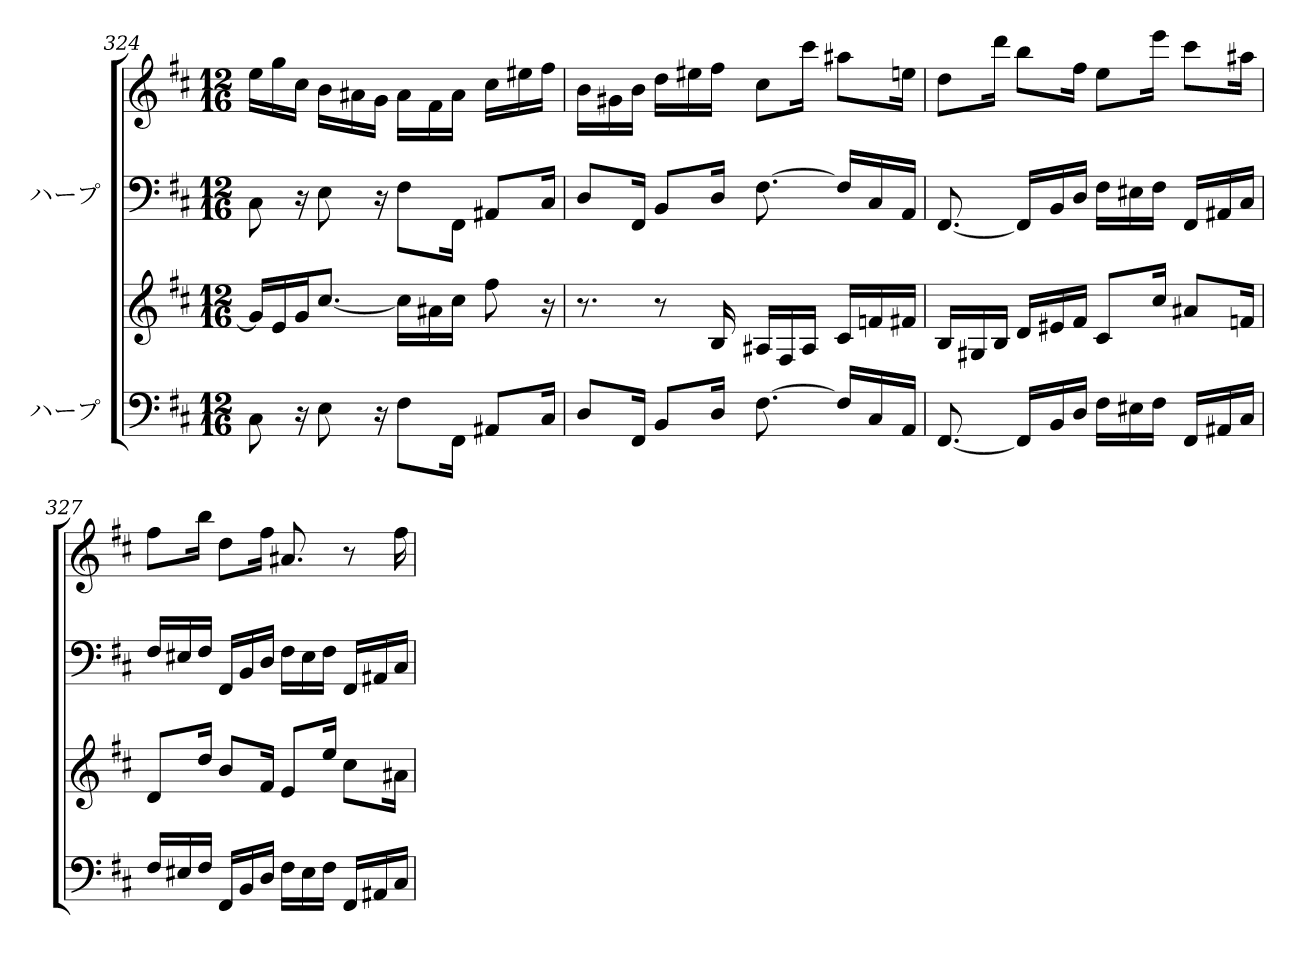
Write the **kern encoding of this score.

**kern	**kern	**kern	**kern
*part2	*part2	*part1	*part1
*staff4	*staff3	*staff2	*staff1
*I"ハープ	*	*I"ハープ	*
!!LO:PB:g=z
*clefF4	*clefG2	*clefF4	*clefG2
*k[f#c#]	*k[f#c#]	*k[f#c#]	*k[f#c#]
*M12/16	*M12/16	*M12/16	*M12/16
=324	=324	=324	=324
8C#\	16g/LL]	8C#\	16ee\LL
.	16e/	.	16gg\
16r	16g/J	16r	16cc#\JJ
8E\	[8.cc#/J	8E\	16b\LL
.	.	.	16a#X\
16r	.	16r	16g\JJ
8F#\L	16cc#\LL]	8F#\L	16a#\LL
.	16a#X\	.	16f#\
16FF#\Jk	16cc#\JJ	16FF#\Jk	16a#\JJ
8AA#X/L	8ff#\	8AA#X/L	16cc#\LL
.	.	.	16ee#X\
16C#/Jk	16r	16C#/Jk	16ff#\JJ
=325	=325	=325	=325
8D/L	8.r	8D/L	16b\LL
.	.	.	16g#X\
16FF#/Jk	.	16FF#/Jk	16b\JJ
8BB/L	8r	8BB/L	16dd\LL
.	.	.	16ee#X\
16D/Jk	16B/	16D/Jk	16ff#\JJ
[8.F#\	16A#X/LL	[8.F#\	8cc#\L
.	16F#/	.	.
.	16A#/JJ	.	16ccc#\Jk
16F#/LL]	16c#/LL	16F#/LL]	8aa#X\L
16C#/	16fn/	16C#/	.
16AA/JJ	16f#X/JJ	16AA/JJ	16een\Jk
!!LO:LB:g=z
=326	=326	=326	=326
[8.FF#/	16B/LL	[8.FF#/	8dd\L
.	16G#X/	.	.
.	16B/JJ	.	16ddd\Jk
16FF#/LL]	16d/LL	16FF#/LL]	8bb\L
16BB/	16e#X/	16BB/	.
16D/JJ	16f#/JJ	16D/JJ	16ff#\Jk
16F#\LL	8c#/L	16F#\LL	8ee\L
16E#X\	.	16E#X\	.
16F#\JJ	16cc#/Jk	16F#\JJ	16eee\Jk
16FF#/LL	8a#X/L	16FF#/LL	8ccc#\L
16AA#X/	.	16AA#X/	.
16C#/JJ	16fn/Jk	16C#/JJ	16aa#X\Jk
=327	=327	=327	=327
16F#/LL	8d/L	16F#/LL	8ff#\L
16E#X/	.	16E#X/	.
16F#/JJ	16dd/Jk	16F#/JJ	16bb\Jk
16FF#/LL	8b/L	16FF#/LL	8dd\L
16BB/	.	16BB/	.
16D/JJ	16f#/Jk	16D/JJ	16ff#\Jk
16F#\LL	8e/L	16F#\LL	8.a#X/
16E#\	.	16E#\	.
16F#\JJ	16ee/Jk	16F#\JJ	.
16FF#/LL	8cc#\L	16FF#/LL	8r
16AA#X/	.	16AA#X/	.
16C#/JJ	16a#X\Jk	16C#/JJ	16ff#\
=	=	=	=
*-	*-	*-	*-
